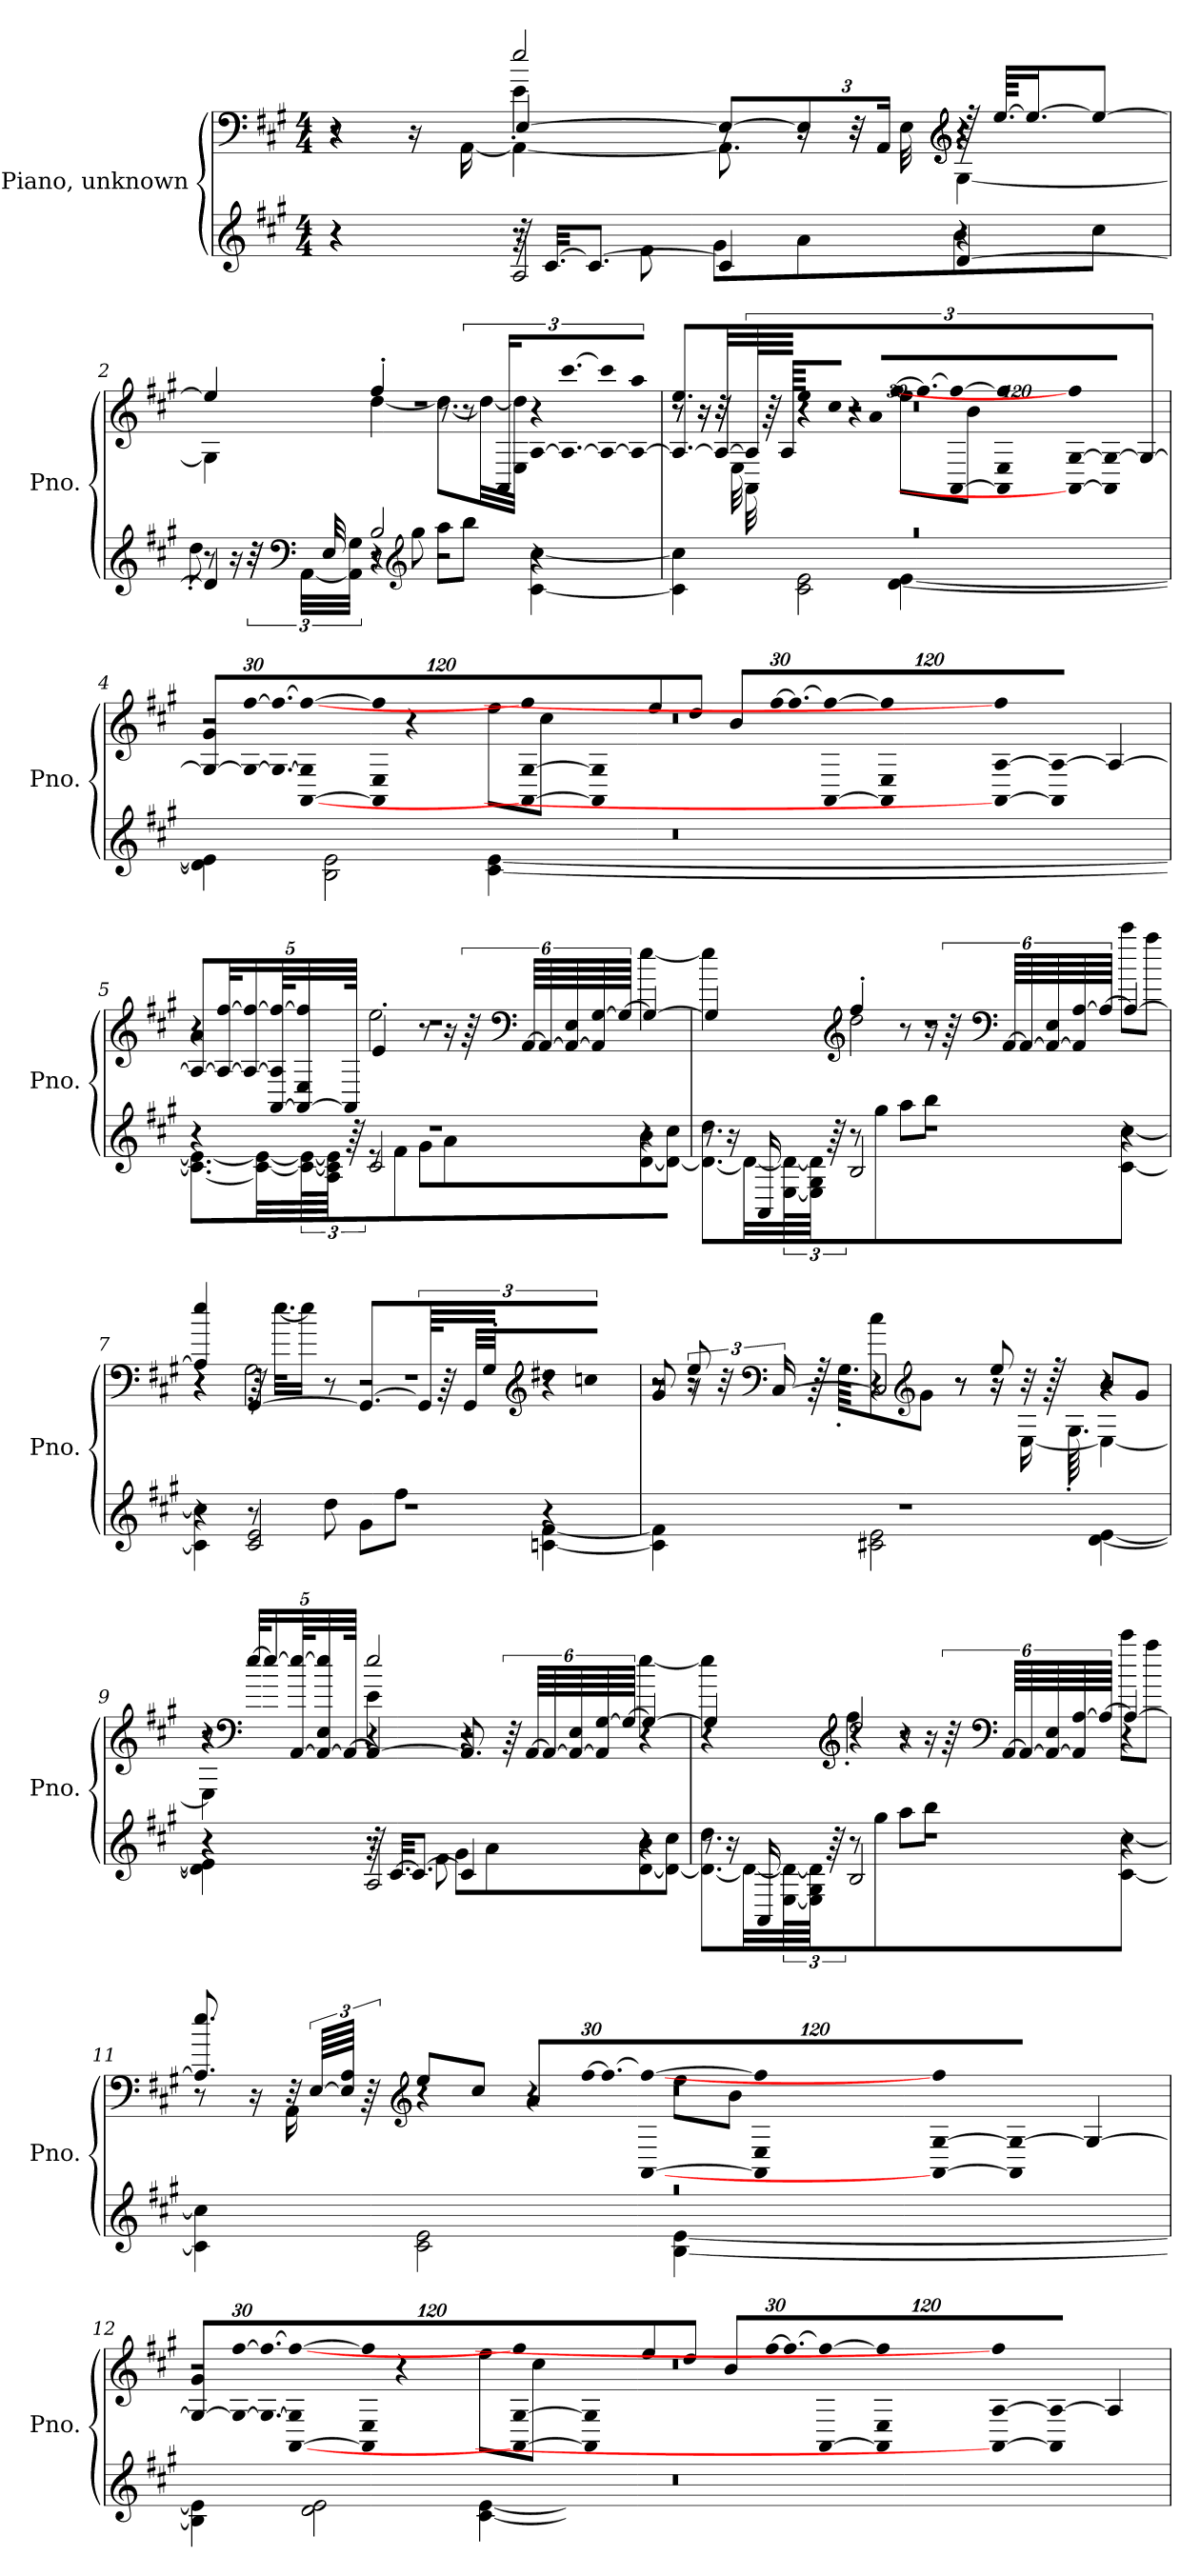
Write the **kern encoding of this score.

**kern	**kern
*part1	*part1
*staff2	*staff1
*I"Piano, unknown	*
*I'Pno.	*
*clefG2	*clefF4
*k[f#c#g#]	*k[f#c#g#]
*M4/4	*M4/4
*MM120	*MM120
=1	=1
*^	*^
*	*^	*	*^
*	*	*	*	*	*^
4r	4r	4r	4r	4r	4r	8r
.	.	.	.	.	.	16r
.	.	.	.	.	.	[16AA\
64r	8r	2A/	2ee/	4e'\	[4E/	4AA\_
[32.c#/KKL	.	.	.	.	.	.
8.c#/J_	.	.	.	.	.	.
.	8f#\	.	.	.	.	.
4c#/]	8g#\L	.	.	8r	8E/L_	8.AA\]
*	*	*	*	*	*Xbrackettup	*
.	8a\	.	.	16r	12E/]	.
.	.	.	.	32r	.	16r
.	.	.	.	.	24AA/Jk	.
.	.	.	.	32E\	.	.
*	*	*	*clefG2	*	*	*
[4d/	8b\	4r	4r	[4G#\	128r	4r
.	.	.	.	.	[64.ee/KKLL	.
.	.	.	.	.	16.ee/J_	.
.	8cc#\J	.	.	.	8ee/J_	.
*	*	*	*	*	*v	*v
!!LO:LB:g=z
=2	=2	=2	=2	=2	=2
4d/]	8.dd'\	8r	1r	4G#\]	4ee/]
.	.	16r	.	.	.
.	48r	32r	.	.	.
*clefF4	*	*	*	*	*
.	[48AA\LLL	.	.	.	.
.	.	32E/	.	.	.
.	48AA\] 48G#\JJJ	.	.	.	.
4r	8r	2B/	.	[4dd\	4ff#'/
*clefG2	*	*	*	*	*
.	8gg#\	.	.	.	.
2r	8aa\L	.	.	8.dd\L_	8r
*	*	*	*	*	*brackettup
.	8bb\J	.	.	.	12r
.	.	.	.	32dd\LL_	.
.	.	.	.	.	24AA/LL
.	.	.	.	32E\ 32dd\]JJJ	.
.	[4c#\ [4cc#\	4r	.	4r	[64A/KL
.	.	.	.	.	32.A/_ [32.ccc#/J
.	.	.	.	.	16A/_ 16ccc#/]J
.	.	.	.	.	8A/_ 8aa/J
*	*v	*v	*	*	*
!!LO:LB:g=z
=3	=3	=3	=3	=3
*	*	*	*	*^
1r	4c#\] 4cc#\]	1r	8r	8.A/_ 8.ee/L	8r
.	.	.	16r	.	16r
.	.	.	32r	32A/LL_	32r
.	.	.	32AA\	96A/JJJk]	32E\
.	.	.	.	96r	.
.	.	.	.	96A/KKKL	.
.	2c#\ 2e\	.	4r	8ee/	4r
.	.	.	.	8cc#/J	.
.	.	.	4r	8a/L	2r
*	*	*	*	*Xbrackettup	*
!	!	!	!	!LO:N:vis=64	!
.	.	.	.	[960%17ff#/KLL	.
!	!	!	!	!LO:N:vis=32.	!
.	.	.	.	1920%103ff#/_	.
!	!	!	!	!LO:N:vis=64	!
.	.	.	.	[960%17AA/ 960%17ff#/_L	.
!	!	!	!	!LO:N:vis=64	!
.	.	.	.	960%17AA/_ 960%17E/ 960%17ff#/_	.
.	.	.	.	1920ryy	.
!	!	!	!	!LO:N:vis=256	!
.	.	.	.	1920%17AA/_ [1920%17G#/ 1920%17ff#/]L	.
!	!	!	!	!LO:N:vis=256	!
.	.	.	.	1920%17AA/] 1920%17G#/_JJJJJ	.
.	[4d\ [4e\	.	8ee\L	4G#/_	.
.	.	.	8b\J	.	.
*	*	*	*	*v	*v
!!LO:LB:g=z
=4	=4	=4	=4	=4
1r	4d\] 4e\]	1r	2r	8G#/_ 8g#/L
!	!	!	!	!LO:N:vis=64
.	.	.	.	960%17G#/_ [960%17ff#/KLL
!	!	!	!	!LO:N:vis=32.
.	.	.	.	1920%103G#/_ 1920%103ff#/_
!	!	!	!	!LO:N:vis=64
.	.	.	.	[960%17AA/ 960%17G#/] 960%17ff#/_L
!	!	!	!	!LO:N:vis=64
.	.	.	.	960%17AA/_ 960%17E/ 960%17ff#/_
.	.	.	.	1920ryy
!	!	!	!	!LO:N:vis=256
.	.	.	.	1920%17AA/_ [1920%17G#/ 1920%17ff#/]L
!	!	!	!	!LO:N:vis=256
.	.	.	.	1920%17AA/] 1920%17G#/]JJJJ
.	2B\ 2e\	.	.	8ee/
.	.	.	.	8dd/J
.	.	.	4r	8b/L
!	!	!	!	!LO:N:vis=64
.	.	.	.	[960%17ff#/KLL
!	!	!	!	!LO:N:vis=32.
.	.	.	.	1920%103ff#/_
!	!	!	!	!LO:N:vis=64
.	.	.	.	[960%17AA/ 960%17ff#/_L
!	!	!	!	!LO:N:vis=64
.	.	.	.	960%17AA/_ 960%17E/ 960%17ff#/_
.	.	.	.	1920ryy
!	!	!	!	!LO:N:vis=256
.	.	.	.	1920%17AA/_ [1920%17A/ 1920%17ff#/]L
!	!	!	!	!LO:N:vis=256
.	.	.	.	1920%17AA/] 1920%17A/_JJJJJ
.	[4c#\ [4e\	.	8ee\L	4A/_
.	.	.	8cc#\J	.
!!LO:LB:g=z	!!	!!
=5	=5	=5	=5	=5
*	*^	*	*	*
1r	8.c#\_ 8.e\_L	4r	1r	4r	8A/_ 8a/L
.	.	.	.	.	40A/_ [40ff#/KL
.	.	.	.	.	20A/_ 20ff#/_
.	32c#\_ 32e\_LL	.	.	.	.
.	.	.	.	.	[80AA/ 80A/] 80ff#/_KL
.	.	.	.	.	40AA/_ 40E/ 40ff#/]
.	96c#\_ 96e\_L	.	.	.	.
.	96A\ 96c#\] 96e\]JJJJ	.	.	.	.
.	.	.	.	.	80AA/JJJk]
.	96r	.	.	.	.
.	8r	2c#/	.	2ee\	4e'/
.	8f#\	.	.	.	.
.	8g#\L	.	.	.	8r
.	8a\	.	.	.	16r
*	*	*	*	*	*brackettup
.	.	.	.	.	96r
*	*	*	*clefF4	*	*
.	.	.	.	.	[96AA/LLLL
.	.	.	.	.	96AA/_
.	.	.	.	.	96AA/_ 96E/
.	.	.	.	.	96AA/] [96G#/
.	.	.	.	.	96G#/JJJJ_
.	[8d\ 8b\	4r	.	[4ee\	4G#/_
.	8d\_ 8cc#\J	.	.	.	.
!!LO:LB:g=z	!!	!!
=6	=6	=6	=6	=6	=6
1r	8.d\_ 8.dd\L	8r	1r	4ee\]	4G#/]
.	.	16r	.	.	.
.	32d\LL_	16AA/	.	.	.
.	[96E\ 96d\_L	.	.	.	.
.	96E\] 96G#\ 96d\]JJJJ	.	.	.	.
.	96r	.	.	.	.
*	*	*	*clefG2	*	*
.	8r	2B/	.	2dd\	4ff#'/
.	8gg#\	.	.	.	.
.	8aa\L	.	.	.	8r
.	8bb\J	.	.	.	16r
.	.	.	.	.	96r
*	*	*	*clefF4	*	*
.	.	.	.	.	[96AA/LLLL
.	.	.	.	.	96AA/_
.	.	.	.	.	96AA/_ 96E/
.	.	.	.	.	96AA/] [96A/
.	.	.	.	.	96A/JJJJ_
.	[4c#\ [4cc#\	4r	.	8ccc#\L	4A/_
.	.	.	.	8aa\J	.
!!LO:PB:g=z
=7	=7	=7	=7	=7	=7
*	*	*	*	*	*^
1r	4c#\] 4cc#\]	4r	1r	4r	4A/] 4ee/	4r
.	8r	2c#/ 2e/	.	64r	[4GG#/	2G#\
.	.	.	.	[32.ee\KLL	.	.
.	.	.	.	16ee\JJ]	.	.
.	8dd\	.	.	8r	.	.
.	8g#\L	.	.	2r	8.GG#/L_	.
.	8ff#\J	.	.	.	.	.
.	.	.	.	.	96GG#/Jkkk]	.
.	.	.	.	.	96r	.
.	.	.	.	.	48GG#/LLL	.
.	.	.	.	.	48G#'/JJ	.
*	*	*	*clefG2	*	*	*
.	[4cn\ [4f#\	4r	.	.	8dd#X/	4r
.	.	.	.	.	8ccn/J	.
*	*v	*v	*	*	*	*
=8	=8	=8	=8	=8	=8
1r	4c\] 4f#\]	8r	8r	8g#/	2r
.	.	8ee/	16r	12r	.
.	.	.	32r	.	.
*	*	*clefF4	*	*	*
.	.	.	.	[24C#/	.
.	.	.	128r	.	.
.	.	.	64.G#'\KKKL	.	.
.	2c#X\ 2e\	4r	8cc#\	2C#/]	.
*	*	*clefG2	*	*	*
.	.	.	8g#\J	.	.
.	.	8r	8r	.	8r
.	.	8ee/	16r	.	16r
.	.	.	32r	.	[16E\
.	.	.	128r	.	.
.	.	.	64.G#'\	.	.
.	[4d\ [4e\	4r	4r	8b/L	4E\_
.	.	.	.	8g#/J	.
!!LO:LB:g=z	!!	!!	!!
=9	=9	=9	=9	=9	=9
*	*^	*	*	*	*
4r	4d\] 4e\]	4r	4r	4r	8r	4E\]
*	*	*	*clefF4	*	*	*
*	*	*	*	*	*Xbrackettup	*
.	.	.	.	.	[40ee/KLL	.
.	.	.	.	.	20ee/_	.
.	.	.	.	.	[80AA/ 80ee/_KL	.
.	.	.	.	.	40AA/_ 40E/ 40ee/]	.
.	.	.	.	.	80AA/JJJk_	.
64r	8r	2A/	2ee/	4e'\	4AA/_	4r
[32.c#/KKL	.	.	.	.	.	.
8.c#/J_	.	.	.	.	.	.
.	8f#\	.	.	.	.	.
4c#/]	8g#\L	.	.	4r	8.AA/]	2r
.	8a\	.	.	.	.	.
*	*	*	*	*	*brackettup	*
.	.	.	.	.	96r	.
.	.	.	.	.	[96AA/LLLL	.
.	.	.	.	.	96AA/_	.
.	.	.	.	.	96AA/_ 96E/	.
.	.	.	.	.	96AA/] [96G#/	.
.	.	.	.	.	96G#/JJJJ_	.
4r	[8d\ 8b\	4r	4r	[4ee\	4G#/_	.
.	8d\_ 8cc#\J	.	.	.	.	.
*	*	*	*	*	*v	*v
!!LO:LB:g=z
=10	=10	=10	=10	=10	=10
1r	8.d\_ 8.dd\L	8r	4r	4ee\]	4G#/]
.	.	16r	.	.	.
.	32d\LL_	16AA/	.	.	.
.	[96E\ 96d\_L	.	.	.	.
.	96E\] 96G#\ 96d\]JJJJ	.	.	.	.
.	96r	.	.	.	.
*	*	*	*clefG2	*	*
.	8r	2B/	2dd/	4ff#'\	4r
.	8gg#\	.	.	.	.
.	8aa\L	.	.	4r	8r
.	8bb\J	.	.	.	16r
.	.	.	.	.	96r
*	*	*	*clefF4	*	*
.	.	.	.	.	[96AA/LLLL
.	.	.	.	.	96AA/_
.	.	.	.	.	96AA/_ 96E/
.	.	.	.	.	96AA/] [96A/
.	.	.	.	.	96A/JJJJ_
.	[4c#\ [4cc#\	4r	4r	8ccc#\L	4A/_
.	.	.	.	8aa\J	.
*	*v	*v	*	*	*
!!LO:LB:g=z	!!	!!
=11	=11	=11	=11	=11
1r	4c#\] 4cc#\]	1r	8r	8.A/] 8.ee/
.	.	.	16r	.
.	.	.	16AA\	32r
.	.	.	.	[96E/LLLL
.	.	.	.	96E/] 96A/JJJJ
.	.	.	.	96r
*	*	*clefG2	*	*
.	2c#\ 2e\	.	4r	8ee/L
.	.	.	.	8cc#/J
.	.	.	4r	8a/L
*	*	*	*	*Xbrackettup
!	!	!	!	!LO:N:vis=64
.	.	.	.	[960%17ff#/KLL
!	!	!	!	!LO:N:vis=32.
.	.	.	.	1920%103ff#/_
!	!	!	!	!LO:N:vis=64
.	.	.	.	[960%17AA/ 960%17ff#/_L
!	!	!	!	!LO:N:vis=64
.	.	.	.	960%17AA/_ 960%17E/ 960%17ff#/_
.	.	.	.	1920ryy
!	!	!	!	!LO:N:vis=256
.	.	.	.	1920%17AA/_ [1920%17G#/ 1920%17ff#/]L
!	!	!	!	!LO:N:vis=256
.	.	.	.	1920%17AA/] 1920%17G#/_JJJJJ
.	[4B\ [4e\	.	8ee\L	4G#/_
.	.	.	8b\J	.
!!LO:LB:g=z	!!	!!
=12	=12	=12	=12	=12
1r	4B\] 4e\]	1r	2r	8G#/_ 8g#/L
!	!	!	!	!LO:N:vis=64
.	.	.	.	960%17G#/_ [960%17ff#/KLL
!	!	!	!	!LO:N:vis=32.
.	.	.	.	1920%103G#/_ 1920%103ff#/_
!	!	!	!	!LO:N:vis=64
.	.	.	.	[960%17AA/ 960%17G#/] 960%17ff#/_L
!	!	!	!	!LO:N:vis=64
.	.	.	.	960%17AA/_ 960%17E/ 960%17ff#/_
.	.	.	.	1920ryy
!	!	!	!	!LO:N:vis=256
.	.	.	.	1920%17AA/_ [1920%17G#/ 1920%17ff#/]L
!	!	!	!	!LO:N:vis=256
.	.	.	.	1920%17AA/] 1920%17G#/]JJJJ
.	2d\ 2e\	.	.	8ee/
.	.	.	.	8dd/J
.	.	.	4r	8b/L
!	!	!	!	!LO:N:vis=64
.	.	.	.	[960%17ff#/KLL
!	!	!	!	!LO:N:vis=32.
.	.	.	.	1920%103ff#/_
!	!	!	!	!LO:N:vis=64
.	.	.	.	[960%17AA/ 960%17ff#/_L
!	!	!	!	!LO:N:vis=64
.	.	.	.	960%17AA/_ 960%17E/ 960%17ff#/_
.	.	.	.	1920ryy
!	!	!	!	!LO:N:vis=256
.	.	.	.	1920%17AA/_ [1920%17A/ 1920%17ff#/]L
!	!	!	!	!LO:N:vis=256
.	.	.	.	1920%17AA/] 1920%17A/_JJJJJ
.	[4c#\ [4e\	.	8ee\L	4A/_
.	.	.	8cc#\J	.
*v	*v	*	*	*
*	*v	*v	*v
=	=
*-	*-
